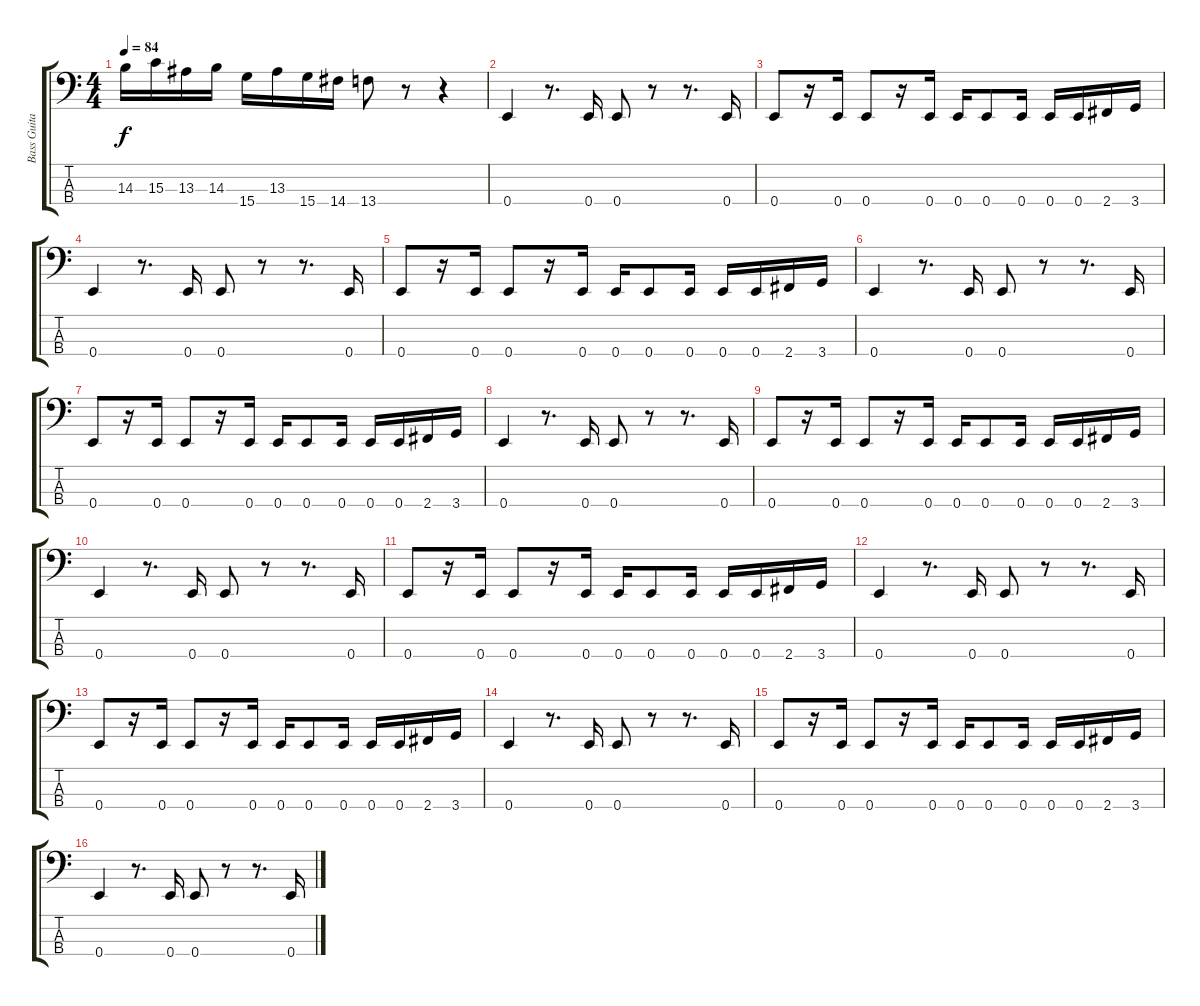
\track ("Bass Guitar" "Bass Guita") {instrument electricbasspick}
\staff {score tabs}
\tuning (G2 D2 A1 E1) {hide}
\ts (4 4)
\tempo 84
\clef f4
\ks c
14.3.16{dy f} 15.3.16 13.3.16 14.3.16 15.4.16 13.3.16 15.4.16 14.4.16 13.4.8 r.8 r.4 |
0.4.4 r.8{d} 0.4.16 0.4.8 r.8 r.8{d} 0.4.16 |
0.4.8 r.16 0.4.16 0.4.8 r.16 0.4.16 0.4.16 0.4.8 0.4.16 0.4.16 0.4.16 2.4.16 3.4.16 |
0.4.4 r.8{d} 0.4.16 0.4.8 r.8 r.8{d} 0.4.16 |
0.4.8 r.16 0.4.16 0.4.8 r.16 0.4.16 0.4.16 0.4.8 0.4.16 0.4.16 0.4.16 2.4.16 3.4.16 |
0.4.4 r.8{d} 0.4.16 0.4.8 r.8 r.8{d} 0.4.16 |
0.4.8 r.16 0.4.16 0.4.8 r.16 0.4.16 0.4.16 0.4.8 0.4.16 0.4.16 0.4.16 2.4.16 3.4.16 |
0.4.4 r.8{d} 0.4.16 0.4.8 r.8 r.8{d} 0.4.16 |
0.4.8 r.16 0.4.16 0.4.8 r.16 0.4.16 0.4.16 0.4.8 0.4.16 0.4.16 0.4.16 2.4.16 3.4.16 |
0.4.4 r.8{d} 0.4.16 0.4.8 r.8 r.8{d} 0.4.16 |
0.4.8 r.16 0.4.16 0.4.8 r.16 0.4.16 0.4.16 0.4.8 0.4.16 0.4.16 0.4.16 2.4.16 3.4.16 |
0.4.4 r.8{d} 0.4.16 0.4.8 r.8 r.8{d} 0.4.16 |
0.4.8 r.16 0.4.16 0.4.8 r.16 0.4.16 0.4.16 0.4.8 0.4.16 0.4.16 0.4.16 2.4.16 3.4.16 |
0.4.4 r.8{d} 0.4.16 0.4.8 r.8 r.8{d} 0.4.16 |
0.4.8 r.16 0.4.16 0.4.8 r.16 0.4.16 0.4.16 0.4.8 0.4.16 0.4.16 0.4.16 2.4.16 3.4.16 |
0.4.4 r.8{d} 0.4.16 0.4.8 r.8 r.8{d} 0.4.16
